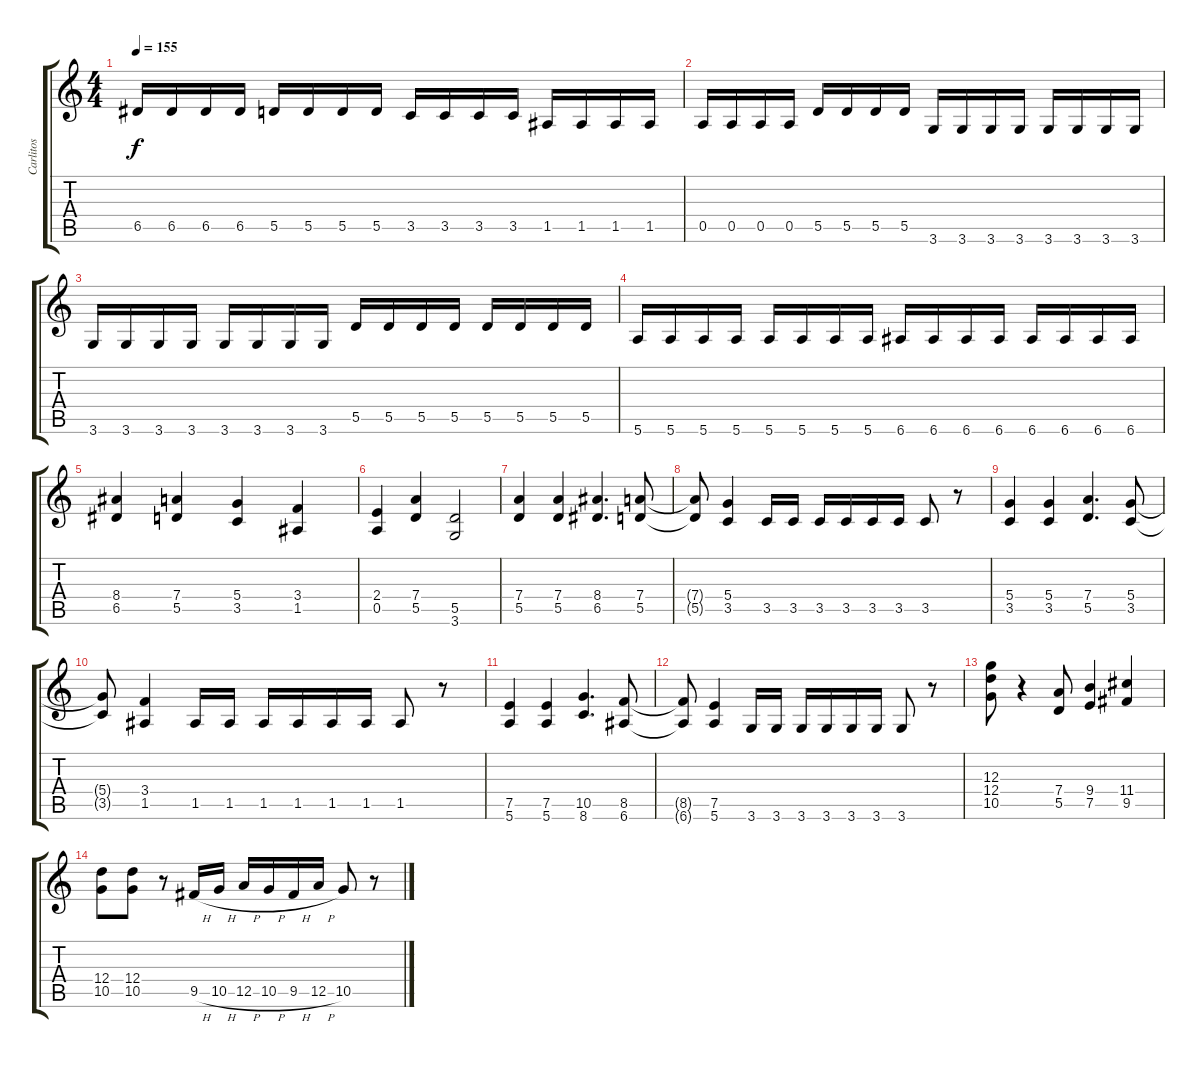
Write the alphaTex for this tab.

\track ("Carlitos" "Carlitos") {instrument distortionguitar}
\staff {score tabs}
\tuning (E4 B3 G3 D3 A2 E2) {hide}
\ts (4 4)
\tempo 155
\clef g2
\ks c
6.5.16{dy f} 6.5.16 6.5.16 6.5.16 5.5.16 5.5.16 5.5.16 5.5.16 3.5.16 3.5.16 3.5.16 3.5.16 1.5.16 1.5.16 1.5.16 1.5.16 |
0.5.16 0.5.16 0.5.16 0.5.16 5.5.16 5.5.16 5.5.16 5.5.16 3.6.16 3.6.16 3.6.16 3.6.16 3.6.16 3.6.16 3.6.16 3.6.16 |
3.6.16 3.6.16 3.6.16 3.6.16 3.6.16 3.6.16 3.6.16 3.6.16 5.5.16 5.5.16 5.5.16 5.5.16 5.5.16 5.5.16 5.5.16 5.5.16 |
5.6.16 5.6.16 5.6.16 5.6.16 5.6.16 5.6.16 5.6.16 5.6.16 6.6.16 6.6.16 6.6.16 6.6.16 6.6.16 6.6.16 6.6.16 6.6.16 |
(8.4 6.5).4 (7.4 5.5).4 (5.4 3.5).4 (3.4 1.5).4 |
(2.4 0.5).4 (7.4 5.5).4 (5.5 3.6).2 |
(7.4 5.5).4 (7.4 5.5).4 (8.4 6.5).4{d} (7.4 5.5).8 |
(7.4{t} 5.5{t}).8 (5.4 3.5).4 3.5.16 3.5.16 3.5.16 3.5.16 3.5.16 3.5.16 3.5.8 r.8 |
(5.4 3.5).4 (5.4 3.5).4 (7.4 5.5).4{d} (5.4 3.5).8 |
(5.4{t} 3.5{t}).8 (3.4 1.5).4 1.5.16 1.5.16 1.5.16 1.5.16 1.5.16 1.5.16 1.5.8 r.8 |
(7.5 5.6).4 (7.5 5.6).4 (10.5 8.6).4{d} (8.5 6.6).8 |
(8.5{t} 6.6{t}).8 (7.5 5.6).4 3.6.16 3.6.16 3.6.16 3.6.16 3.6.16 3.6.16 3.6.8 r.8 |
(12.3 12.4 10.5).8 r.4 (7.4 5.5).8 (9.4 7.5).4 (11.4 9.5).4 |
(12.4 10.5).8 (12.4 10.5).8 r.8 9.5{h}.16 10.5{h}.16 12.5{h}.16 10.5{h}.16 9.5{h}.16 12.5{h}.16 10.5.8 r.8
